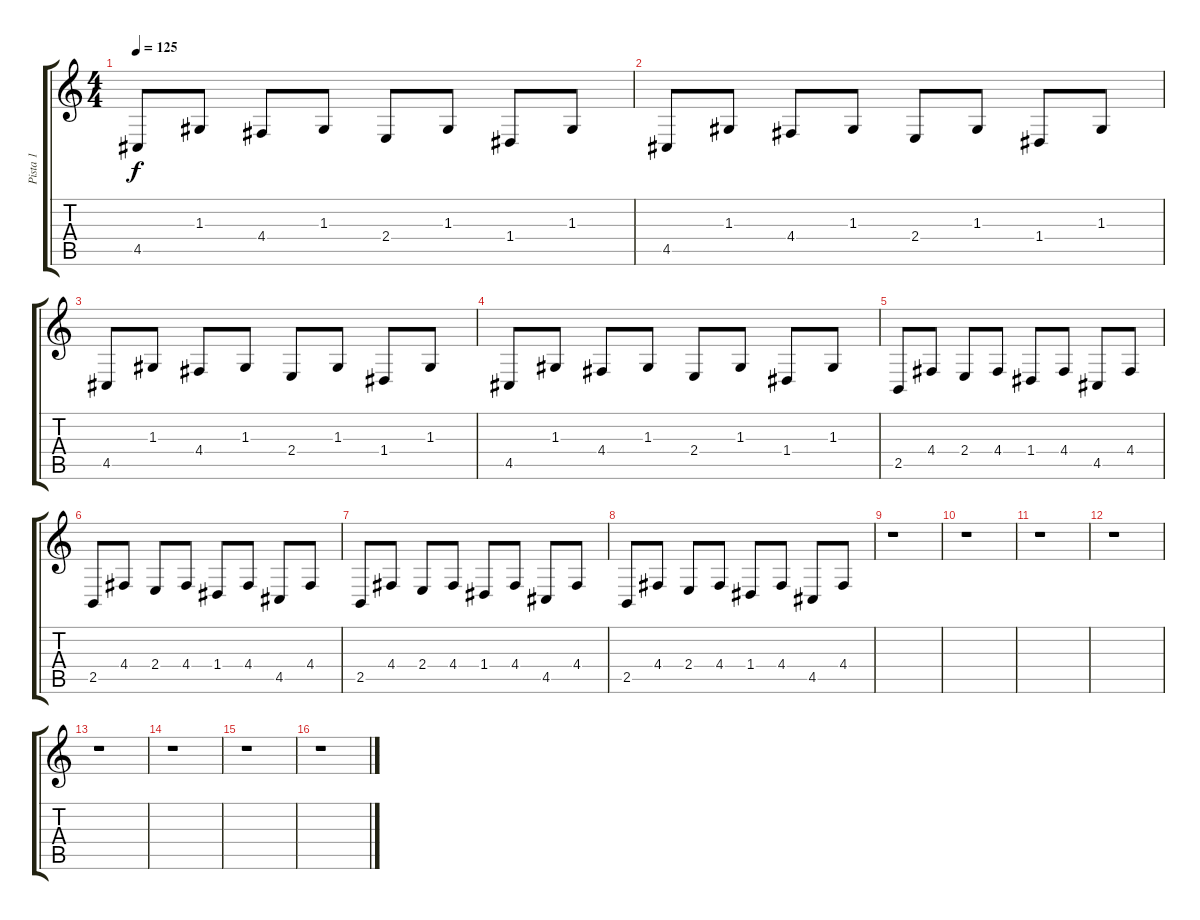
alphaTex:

\track ("Pista 1" "Pista 1") {instrument orchestralharp}
\staff {score tabs}
\tuning (E4 B3 G3 D3 A2 E2) {hide}
\ts (4 4)
\tempo 125
\clef g2
\ks c
4.5.8{dy f} 1.3.8 4.4.8 1.3.8 2.4.8 1.3.8 1.4.8 1.3.8 |
4.5.8 1.3.8 4.4.8 1.3.8 2.4.8 1.3.8 1.4.8 1.3.8 |
4.5.8 1.3.8 4.4.8 1.3.8 2.4.8 1.3.8 1.4.8 1.3.8 |
4.5.8 1.3.8 4.4.8 1.3.8 2.4.8 1.3.8 1.4.8 1.3.8 |
2.5.8 4.4.8 2.4.8 4.4.8 1.4.8 4.4.8 4.5.8 4.4.8 |
2.5.8 4.4.8 2.4.8 4.4.8 1.4.8 4.4.8 4.5.8 4.4.8 |
2.5.8 4.4.8 2.4.8 4.4.8 1.4.8 4.4.8 4.5.8 4.4.8 |
2.5.8 4.4.8 2.4.8 4.4.8 1.4.8 4.4.8 4.5.8 4.4.8 |
r.1 |
r.1 |
r.1 |
r.1 |
r.1 |
r.1 |
r.1 |
r.1
